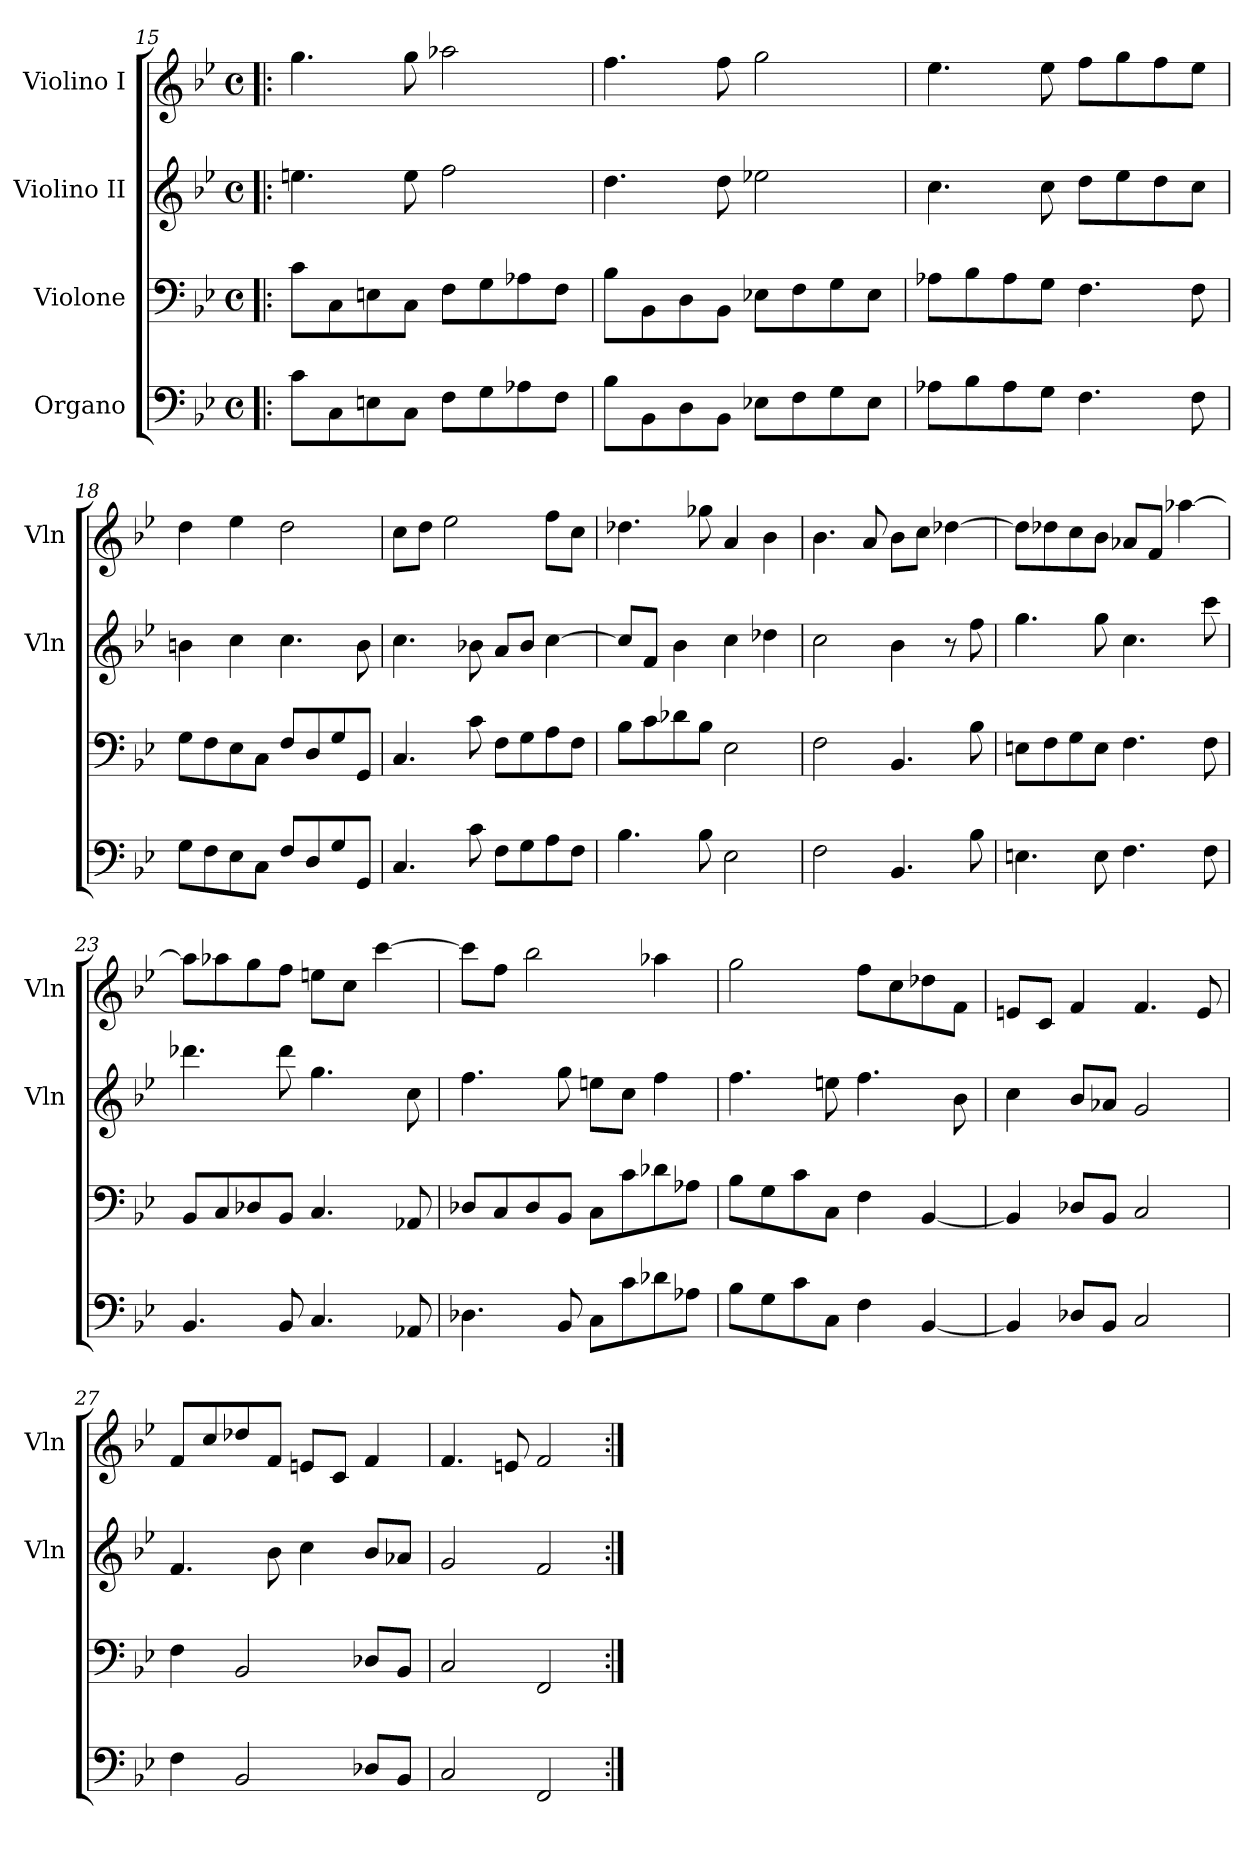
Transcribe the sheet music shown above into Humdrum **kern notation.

**kern	**kern	**kern	**kern
*part4	*part3	*part2	*part1
*staff4	*staff3	*staff2	*staff1
*I"Organo	*I"Violone	*I"Violino II	*I"Violino I
*	*	*I'Vln	*I'Vln
*clefF4	*clefF4	*clefG2	*clefG2
*k[b-e-]	*k[b-e-]	*k[b-e-]	*k[b-e-]
*B-:	*B-:	*B-:	*B-:
*M4/4	*M4/4	*M4/4	*M4/4
*met(c)	*met(c)	*met(c)	*met(c)
=15!|:	=15!|:	=15!|:	=15!|:
8cL	8cL	4.een	4.gg
8C	8C	.	.
8En	8En	.	.
8CJ	8CJ	8ee	8gg
8FL	8FL	2ff	2aa-X
8G	8G	.	.
8A-X	8A-X	.	.
8FJ	8FJ	.	.
=16	=16	=16	=16
8B-L	8B-L	4.dd	4.ff
8BB-	8BB-	.	.
8D	8D	.	.
8BB-J	8BB-J	8dd	8ff
8E-XL	8E-XL	2ee-X	2gg
8F	8F	.	.
8G	8G	.	.
8E-J	8E-J	.	.
=17	=17	=17	=17
8A-XL	8A-XL	4.cc	4.ee-
8B-	8B-	.	.
8A-	8A-	.	.
8GJ	8GJ	8cc	8ee-
4.F	4.F	8ddL	8ffL
.	.	8ee-	8gg
.	.	8dd	8ff
8F	8F	8ccJ	8ee-J
=18	=18	=18	=18
8GL	8GL	4bn	4dd
8F	8F	.	.
8E-	8E-	4cc	4ee-
8CJ	8CJ	.	.
8FL	8FL	4.cc	2dd
8D	8D	.	.
8G	8G	.	.
8GGJ	8GGJ	8b	.
=19	=19	=19	=19
4.C	4.C	4.cc	8ccL
.	.	.	8ddJ
.	.	.	2ee-
8c	8c	8b-X	.
8FL	8FL	8aL	.
8G	8G	8b-J	.
8A	8A	[4cc	8ffL
8FJ	8FJ	.	8ccJ
=20	=20	=20	=20
4.B-	8B-L	8ccL]	4.dd-X
.	8c	8fJ	.
.	8d-X	4b-	.
8B-	8B-J	.	8gg-X
2E-	2E-	4cc	4a
.	.	4dd-X	4b-
=21	=21	=21	=21
2F	2F	2cc	4.b-
.	.	.	8a
4.BB-	4.BB-	4b-	8b-L
.	.	.	8ccJ
.	.	8r	[4dd-X
8B-	8B-	8ff	.
=22	=22	=22	=22
4.En	8EnL	4.gg	8dd-L]
.	8F	.	8dd-X
.	8G	.	8cc
8E	8EJ	8gg	8b-J
4.F	4.F	4.cc	8a-XL
.	.	.	8fJ
.	.	.	[4aa-X
8F	8F	8ccc	.
=23	=23	=23	=23
4.BB-	8BB-L	4.ddd-X	8aa-L]
.	8C	.	8aa-X
.	8D-X	.	8gg
8BB-	8BB-J	8ddd-	8ffJ
4.C	4.C	4.gg	8eenL
.	.	.	8ccJ
.	.	.	[4ccc
8AA-X	8AA-X	8cc	.
=24	=24	=24	=24
4.D-X	8D-XL	4.ff	8cccL]
.	8C	.	8ffJ
.	8D-	.	2bb-
8BB-	8BB-J	8gg	.
8CL	8CL	8eenL	.
8c	8c	8ccJ	.
8d-X	8d-X	4ff	4aa-X
8A-XJ	8A-XJ	.	.
=25	=25	=25	=25
8B-L	8B-L	4.ff	2gg
8G	8G	.	.
8c	8c	.	.
8CJ	8CJ	8een	.
4F	4F	4.ff	8ffL
.	.	.	8cc
[4BB-	[4BB-	.	8dd-X
.	.	8b-	8fJ
=26	=26	=26	=26
4BB-]	4BB-]	4cc	8enL
.	.	.	8cJ
8D-XL	8D-XL	8b-L	4f
8BB-J	8BB-J	8a-XJ	.
2C	2C	2g	4.f
.	.	.	8e
=27	=27	=27	=27
4F	4F	4.f	8fL
.	.	.	8cc
2BB-	2BB-	.	8dd-X
.	.	8b-	8fJ
.	.	4cc	8enL
.	.	.	8cJ
8D-XL	8D-XL	8b-L	4f
8BB-J	8BB-J	8a-XJ	.
=28	=28	=28	=28
2C	2C	2g	4.f
.	.	.	8en
2FF	2FF	2f	2f
=:|!	=:|!	=:|!	=:|!
*-	*-	*-	*-
